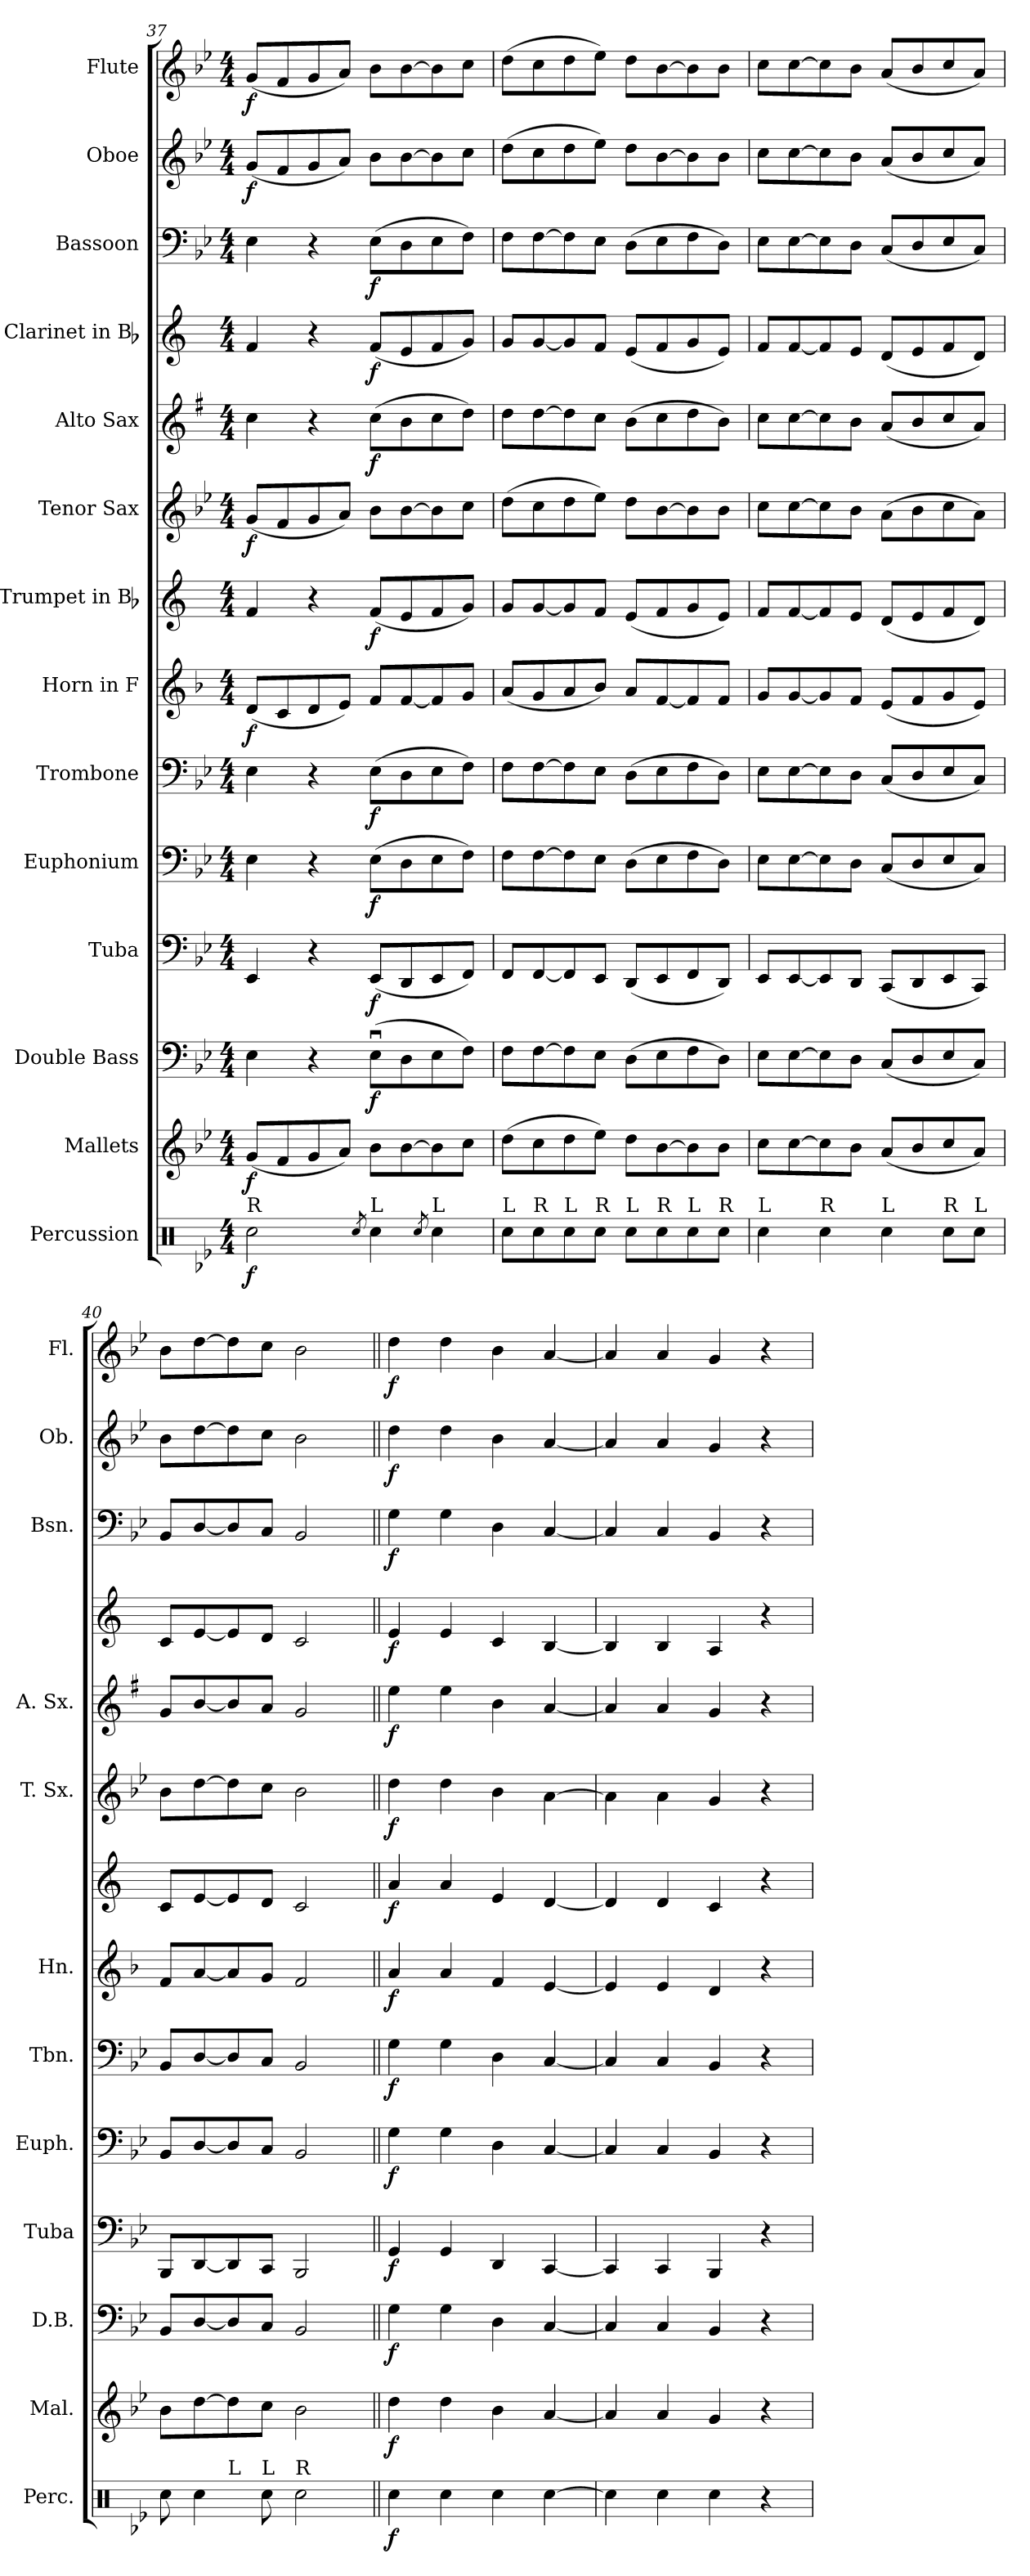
**kern	**dynam	**kern	**dynam	**kern	**dynam	**kern	**dynam	**kern	**dynam	**kern	**dynam	**kern	**dynam	**kern	**dynam	**kern	**dynam	**kern	**dynam	**kern	**dynam	**kern	**dynam	**kern	**dynam	**kern	**dynam
*part14	*part14	*part13	*part13	*part12	*part12	*part11	*part11	*part10	*part10	*part9	*part9	*part8	*part8	*part7	*part7	*part6	*part6	*part5	*part5	*part4	*part4	*part3	*part3	*part2	*part2	*part1	*part1
*staff14	*staff14	*staff13	*staff13	*staff12	*staff12	*staff11	*staff11	*staff10	*staff10	*staff9	*staff9	*staff8	*staff8	*staff7	*staff7	*staff6	*staff6	*staff5	*staff5	*staff4	*staff4	*staff3	*staff3	*staff2	*staff2	*staff1	*staff1
*I"Percussion	*	*I"Mallets	*	*I"Double Bass	*	*I"Tuba	*	*I"Euphonium	*	*I"Trombone	*	*I"Horn in F	*	*I"Trumpet in Bb	*	*I"Tenor Sax	*	*I"Alto Sax	*	*I"Clarinet in Bb	*	*I"Bassoon	*	*I"Oboe	*	*I"Flute	*
*I'Perc.	*	*I'Mal.	*	*I'D.B.	*	*I'Tuba	*	*I'Euph.	*	*I'Tbn.	*	*I'Hn.	*	*	*	*I'T. Sx.	*	*I'A. Sx.	*	*	*	*I'Bsn.	*	*I'Ob.	*	*I'Fl.	*
*clefX	*	*clefG2	*	*clefF4	*	*clefF4	*	*clefF4	*	*clefF4	*	*clefG2	*	*clefG2	*	*clefG2	*	*clefG2	*	*clefG2	*	*clefF4	*	*clefG2	*	*clefG2	*
*	*	*	*	*ITrd7c12	*	*	*	*	*	*	*	*ITrd4c7	*	*ITrd1c2	*	*ITrd8c14	*	*ITrd5c9	*	*ITrd1c2	*	*	*	*	*	*	*
*k[b-e-]	*	*k[b-e-]	*	*k[b-e-]	*	*k[b-e-]	*	*k[b-e-]	*	*k[b-e-]	*	*k[b-e-]	*	*k[b-e-]	*	*k[b-e-]	*	*k[b-e-]	*	*k[b-e-]	*	*k[b-e-]	*	*k[b-e-]	*	*k[b-e-]	*
*B-:	*	*B-:	*	*B-:	*	*B-:	*	*B-:	*	*B-:	*	*B-:	*	*B-:	*	*B-:	*	*B-:	*	*B-:	*	*B-:	*	*B-:	*	*B-:	*
*M4/4	*	*M4/4	*	*M4/4	*	*M4/4	*	*M4/4	*	*M4/4	*	*M4/4	*	*M4/4	*	*M4/4	*	*M4/4	*	*M4/4	*	*M4/4	*	*M4/4	*	*M4/4	*
=37	=37	=37	=37	=37	=37	=37	=37	=37	=37	=37	=37	=37	=37	=37	=37	=37	=37	=37	=37	=37	=37	=37	=37	=37	=37	=37	=37
!LO:TX:a:t=R	!	!	!	!	!	!	!	!	!	!	!	!	!	!	!	!	!	!	!	!	!	!	!	!	!	!	!
!	!LO:DY:b	!	!LO:DY:b	!	!	!	!	!	!	!	!	!	!LO:DY:b	!	!	!	!LO:DY:b	!	!	!	!	!	!	!	!LO:DY:b	!	!LO:DY:b
2Rcc\	f	(<8g/L	f	4EE-\	.	4EE-/	.	4E-\	.	4E-\	.	(<8G/L	f	4e-/	.	(<8G/L	f	4e-\	.	4e-/	.	4E-\	.	(<8g/L	f	(<8g/L	f
.	.	8f/	.	.	.	.	.	.	.	.	.	8F/	.	.	.	8F/	.	.	.	.	.	.	.	8f/	.	8f/	.
.	.	8g/	.	4r	.	4r	.	4r	.	4r	.	8G/	.	4r	.	8G/	.	4r	.	4r	.	4r	.	8g/	.	8g/	.
.	.	8a/J)	.	.	.	.	.	.	.	.	.	8A/J)	.	.	.	8A/J)	.	.	.	.	.	.	.	8a/J)	.	8a/J)	.
8qRcc/	.	.	.	.	.	.	.	.	.	.	.	.	.	.	.	.	.	.	.	.	.	.	.	.	.	.	.
!LO:TX:a:t=L	!	!	!	!	!	!	!	!	!	!	!	!	!	!	!	!	!	!	!	!	!	!	!	!	!	!	!
!	!	!	!	!	!LO:DY:b	!	!LO:DY:b	!	!LO:DY:b	!	!LO:DY:b	!	!	!	!LO:DY:b	!	!	!	!LO:DY:b	!	!LO:DY:b	!	!LO:DY:b	!	!	!	!
4Rcc\	.	8b-\L	.	(>8EE-u>\L	f	(<8EE-/L	f	(>8E-\L	f	(>8E-\L	f	8B-/L	.	(<8e-/L	f	8B-\L	.	(>8e-\L	f	(<8e-/L	f	(>8E-\L	f	8b-\L	.	8b-\L	.
.	.	[8b-\	.	8DD\	.	8DD/	.	8D\	.	8D\	.	[8B-/	.	8d/	.	[8B-\	.	8d\	.	8d/	.	8D\	.	[8b-\	.	[8b-\	.
8qRcc/	.	.	.	.	.	.	.	.	.	.	.	.	.	.	.	.	.	.	.	.	.	.	.	.	.	.	.
!LO:TX:a:t=L	!	!	!	!	!	!	!	!	!	!	!	!	!	!	!	!	!	!	!	!	!	!	!	!	!	!	!
4Rcc\	.	8b-\]	.	8EE-\	.	8EE-/	.	8E-\	.	8E-\	.	8B-/]	.	8e-/	.	8B-\]	.	8e-\	.	8e-/	.	8E-\	.	8b-\]	.	8b-\]	.
.	.	8cc\J	.	8FF\J)	.	8FF/J)	.	8F\J)	.	8F\J)	.	8c/J	.	8f/J)	.	8c\J	.	8f\J)	.	8f/J)	.	8F\J)	.	8cc\J	.	8cc\J	.
=38	=38	=38	=38	=38	=38	=38	=38	=38	=38	=38	=38	=38	=38	=38	=38	=38	=38	=38	=38	=38	=38	=38	=38	=38	=38	=38	=38
!LO:TX:a:t=L	!	!	!	!	!	!	!	!	!	!	!	!	!	!	!	!	!	!	!	!	!	!	!	!	!	!	!
8Rcc\L	.	(>8dd\L	.	8FF\L	.	8FF/L	.	8F\L	.	8F\L	.	(<8d/L	.	8f/L	.	(>8d\L	.	8f\L	.	8f/L	.	8F\L	.	(>8dd\L	.	(>8dd\L	.
!LO:TX:a:t=R	!	!	!	!	!	!	!	!	!	!	!	!	!	!	!	!	!	!	!	!	!	!	!	!	!	!	!
8Rcc\	.	8cc\	.	[8FF\	.	[8FF/	.	[8F\	.	[8F\	.	8c/	.	[8f/	.	8c\	.	[8f\	.	[8f/	.	[8F\	.	8cc\	.	8cc\	.
!LO:TX:a:t=L	!	!	!	!	!	!	!	!	!	!	!	!	!	!	!	!	!	!	!	!	!	!	!	!	!	!	!
8Rcc\	.	8dd\	.	8FF\]	.	8FF/]	.	8F\]	.	8F\]	.	8d/	.	8f/]	.	8d\	.	8f\]	.	8f/]	.	8F\]	.	8dd\	.	8dd\	.
!LO:TX:a:t=R	!	!	!	!	!	!	!	!	!	!	!	!	!	!	!	!	!	!	!	!	!	!	!	!	!	!	!
8Rcc\J	.	8ee-\J)	.	8EE-\J	.	8EE-/J	.	8E-\J	.	8E-\J	.	8e-/J)	.	8e-/J	.	8e-\J)	.	8e-\J	.	8e-/J	.	8E-\J	.	8ee-\J)	.	8ee-\J)	.
!LO:TX:a:t=L	!	!	!	!	!	!	!	!	!	!	!	!	!	!	!	!	!	!	!	!	!	!	!	!	!	!	!
8Rcc\L	.	8dd\L	.	(>8DD\L	.	(<8DD/L	.	(>8D\L	.	(>8D\L	.	8d/L	.	(<8d/L	.	8d\L	.	(>8d\L	.	(<8d/L	.	(>8D\L	.	8dd\L	.	8dd\L	.
!LO:TX:a:t=R	!	!	!	!	!	!	!	!	!	!	!	!	!	!	!	!	!	!	!	!	!	!	!	!	!	!	!
8Rcc\	.	[8b-\	.	8EE-\	.	8EE-/	.	8E-\	.	8E-\	.	[8B-/	.	8e-/	.	[8B-\	.	8e-\	.	8e-/	.	8E-\	.	[8b-\	.	[8b-\	.
!LO:TX:a:t=L	!	!	!	!	!	!	!	!	!	!	!	!	!	!	!	!	!	!	!	!	!	!	!	!	!	!	!
8Rcc\	.	8b-\]	.	8FF\	.	8FF/	.	8F\	.	8F\	.	8B-/]	.	8f/	.	8B-\]	.	8f\	.	8f/	.	8F\	.	8b-\]	.	8b-\]	.
!LO:TX:a:t=R	!	!	!	!	!	!	!	!	!	!	!	!	!	!	!	!	!	!	!	!	!	!	!	!	!	!	!
8Rcc\J	.	8b-\J	.	8DD\J)	.	8DD/J)	.	8D\J)	.	8D\J)	.	8B-/J	.	8d/J)	.	8B-\J	.	8d\J)	.	8d/J)	.	8D\J)	.	8b-\J	.	8b-\J	.
=39	=39	=39	=39	=39	=39	=39	=39	=39	=39	=39	=39	=39	=39	=39	=39	=39	=39	=39	=39	=39	=39	=39	=39	=39	=39	=39	=39
!LO:TX:a:t=L	!	!	!	!	!	!	!	!	!	!	!	!	!	!	!	!	!	!	!	!	!	!	!	!	!	!	!
4Rcc\	.	8cc\L	.	8EE-\L	.	8EE-/L	.	8E-\L	.	8E-\L	.	8c/L	.	8e-/L	.	8c\L	.	8e-\L	.	8e-/L	.	8E-\L	.	8cc\L	.	8cc\L	.
.	.	[8cc\	.	[8EE-\	.	[8EE-/	.	[8E-\	.	[8E-\	.	[8c/	.	[8e-/	.	[8c\	.	[8e-\	.	[8e-/	.	[8E-\	.	[8cc\	.	[8cc\	.
!LO:TX:a:t=R	!	!	!	!	!	!	!	!	!	!	!	!	!	!	!	!	!	!	!	!	!	!	!	!	!	!	!
4Rcc\	.	8cc\]	.	8EE-\]	.	8EE-/]	.	8E-\]	.	8E-\]	.	8c/]	.	8e-/]	.	8c\]	.	8e-\]	.	8e-/]	.	8E-\]	.	8cc\]	.	8cc\]	.
.	.	8b-\J	.	8DD\J	.	8DD/J	.	8D\J	.	8D\J	.	8B-/J	.	8d/J	.	8B-\J	.	8d\J	.	8d/J	.	8D\J	.	8b-\J	.	8b-\J	.
!LO:TX:a:t=L	!	!	!	!	!	!	!	!	!	!	!	!	!	!	!	!	!	!	!	!	!	!	!	!	!	!	!
4Rcc\	.	(<8a/L	.	(<8CC/L	.	(<8CC/L	.	(<8C/L	.	(<8C/L	.	(<8A/L	.	(<8c/L	.	(>8A\L	.	(<8c/L	.	(<8c/L	.	(<8C/L	.	(<8a/L	.	(<8a/L	.
.	.	8b-/	.	8DD/	.	8DD/	.	8D/	.	8D/	.	8B-/	.	8d/	.	8B-\	.	8d/	.	8d/	.	8D/	.	8b-/	.	8b-/	.
!LO:TX:a:t=R	!	!	!	!	!	!	!	!	!	!	!	!	!	!	!	!	!	!	!	!	!	!	!	!	!	!	!
8Rcc\L	.	8cc/	.	8EE-/	.	8EE-/	.	8E-/	.	8E-/	.	8c/	.	8e-/	.	8c\	.	8e-/	.	8e-/	.	8E-/	.	8cc/	.	8cc/	.
!LO:TX:a:t=L	!	!	!	!	!	!	!	!	!	!	!	!	!	!	!	!	!	!	!	!	!	!	!	!	!	!	!
8Rcc\J	.	8a/J)	.	8CC/J)	.	8CC/J)	.	8C/J)	.	8C/J)	.	8A/J)	.	8c/J)	.	8A\J)	.	8c/J)	.	8c/J)	.	8C/J)	.	8a/J)	.	8a/J)	.
=40	=40	=40	=40	=40	=40	=40	=40	=40	=40	=40	=40	=40	=40	=40	=40	=40	=40	=40	=40	=40	=40	=40	=40	=40	=40	=40	=40
!LO:TX:a:t=R	!	!	!	!	!	!	!	!	!	!	!	!	!	!	!	!	!	!	!	!	!	!	!	!	!	!	!
*^	*	*	*	*	*	*	*	*	*	*	*	*	*	*	*	*	*	*	*	*	*	*	*	*	*	*	*
8Rcc\	4ryy	.	8b-\L	.	8BBB-/L	.	8BBB-/L	.	8BB-/L	.	8BB-/L	.	8B-/L	.	8B-/L	.	8B-\L	.	8B-/L	.	8B-/L	.	8BB-/L	.	8b-\L	.	8b-\L	.
4Rcc\	.	.	[8dd\	.	[8DD/	.	[8DD/	.	[8D/	.	[8D/	.	[8d/	.	[8d/	.	[8d\	.	[8d/	.	[8d/	.	[8D/	.	[8dd\	.	[8dd\	.
!	!LO:TX:a:t=L	!	!	!	!	!	!	!	!	!	!	!	!	!	!	!	!	!	!	!	!	!	!	!	!	!	!	!
.	2.ryy	.	8dd\]	.	8DD/]	.	8DD/]	.	8D/]	.	8D/]	.	8d/]	.	8d/]	.	8d\]	.	8d/]	.	8d/]	.	8D/]	.	8dd\]	.	8dd\]	.
!LO:TX:a:t=L	!	!	!	!	!	!	!	!	!	!	!	!	!	!	!	!	!	!	!	!	!	!	!	!	!	!	!	!
8Rcc\	.	.	8cc\J	.	8CC/J	.	8CC/J	.	8C/J	.	8C/J	.	8c/J	.	8c/J	.	8c\J	.	8c/J	.	8c/J	.	8C/J	.	8cc\J	.	8cc\J	.
!LO:TX:a:t=R	!	!	!	!	!	!	!	!	!	!	!	!	!	!	!	!	!	!	!	!	!	!	!	!	!	!	!	!
2Rcc\	.	.	2b-\	.	2BBB-/	.	2BBB-/	.	2BB-/	.	2BB-/	.	2B-/	.	2B-/	.	2B-\	.	2B-/	.	2B-/	.	2BB-/	.	2b-\	.	2b-\	.
!!LO:PB:g=z
=41||	=41||	=41||	=41||	=41||	=41||	=41||	=41||	=41||	=41||	=41||	=41||	=41||	=41||	=41||	=41||	=41||	=41||	=41||	=41||	=41||	=41||	=41||	=41||	=41||	=41||	=41||	=41||	=41||
!	!	!LO:DY:b	!	!LO:DY:b	!	!LO:DY:b	!	!LO:DY:b	!	!LO:DY:b	!	!LO:DY:b	!	!LO:DY:b	!	!LO:DY:b	!	!LO:DY:b	!	!LO:DY:b	!	!LO:DY:b	!	!LO:DY:b	!	!LO:DY:b	!	!LO:DY:b
*v	*v	*	*	*	*	*	*	*	*	*	*	*	*	*	*	*	*	*	*	*	*	*	*	*	*	*	*	*
4Rcc\	f	4dd\	f	4GG\	f	4GG/	f	4G\	f	4G\	f	4d/	f	4g/	f	4d\	f	4g\	f	4d/	f	4G\	f	4dd\	f	4dd\	f
4Rcc\	.	4dd\	.	4GG\	.	4GG/	.	4G\	.	4G\	.	4d/	.	4g/	.	4d\	.	4g\	.	4d/	.	4G\	.	4dd\	.	4dd\	.
4Rcc\	.	4b-\	.	4DD\	.	4DD/	.	4D\	.	4D\	.	4B-/	.	4d/	.	4B-\	.	4d\	.	4B-/	.	4D\	.	4b-\	.	4b-\	.
[4Rcc\	.	[4a/	.	[4CC/	.	[4CC/	.	[4C/	.	[4C/	.	[4A/	.	[4c/	.	[4A\	.	[4c/	.	[4A/	.	[4C/	.	[4a/	.	[4a/	.
=42	=42	=42	=42	=42	=42	=42	=42	=42	=42	=42	=42	=42	=42	=42	=42	=42	=42	=42	=42	=42	=42	=42	=42	=42	=42	=42	=42
4Rcc\]	.	4a/]	.	4CC/]	.	4CC/]	.	4C/]	.	4C/]	.	4A/]	.	4c/]	.	4A\]	.	4c/]	.	4A/]	.	4C/]	.	4a/]	.	4a/]	.
4Rcc\	.	4a/	.	4CC/	.	4CC/	.	4C/	.	4C/	.	4A/	.	4c/	.	4A\	.	4c/	.	4A/	.	4C/	.	4a/	.	4a/	.
4Rcc\	.	4g/	.	4BBB-/	.	4BBB-/	.	4BB-/	.	4BB-/	.	4G/	.	4B-/	.	4G/	.	4B-/	.	4G/	.	4BB-/	.	4g/	.	4g/	.
4r	.	4r	.	4r	.	4r	.	4r	.	4r	.	4r	.	4r	.	4r	.	4r	.	4r	.	4r	.	4r	.	4r	.
=	=	=	=	=	=	=	=	=	=	=	=	=	=	=	=	=	=	=	=	=	=	=	=	=	=	=	=
*-	*-	*-	*-	*-	*-	*-	*-	*-	*-	*-	*-	*-	*-	*-	*-	*-	*-	*-	*-	*-	*-	*-	*-	*-	*-	*-	*-
